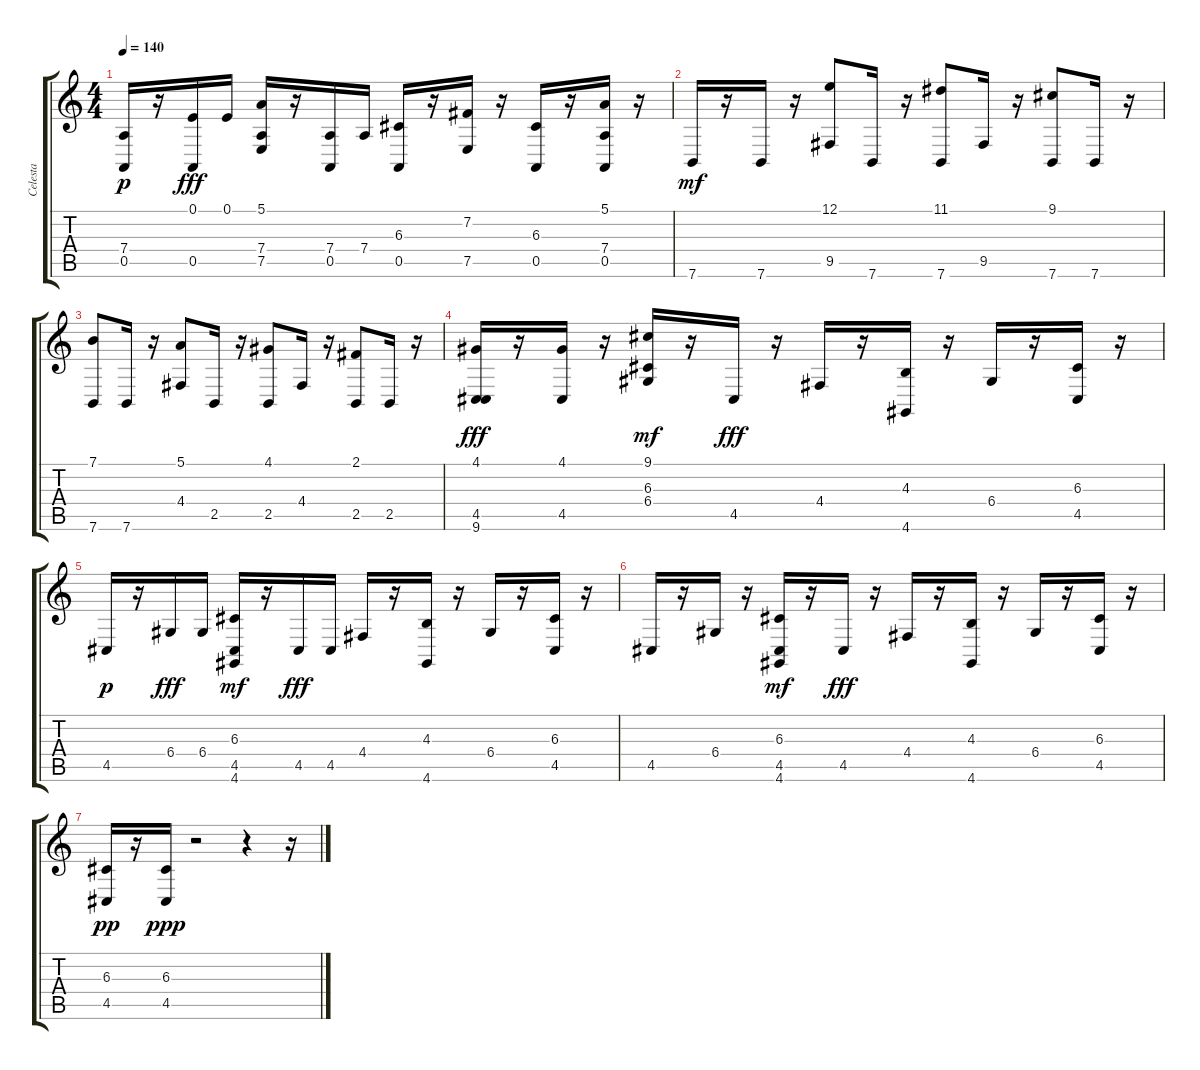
\track ("Celesta" "Celesta") {instrument celesta}
\staff {score tabs}
\tuning (E4 B3 G3 D3 A2 E2) {hide}
\ts (4 4)
\tempo 140
\clef g2
\ks c
(7.4 0.5).16{dy p} r.16 (0.1 0.5).16{dy fff} 0.1.16 (5.1 7.4 7.5).16 r.16 (7.4 0.5).16 7.4.16 (6.3 0.5).16 r.16 (7.2 7.5).16 r.16 (6.3 0.5).16 r.16 (5.1 7.4 0.5).16 r.16 |
7.6.16{dy mf volume 16} r.16 7.6.16{volume 16} r.16 (12.1 9.5).8{volume 16} 7.6.16{volume 16} r.16 (11.1 7.6).8 9.5.16 r.16 (9.1 7.6).8 7.6.16 r.16 |
(7.1 7.6).8 7.6.16 r.16 (5.1 4.4).8 2.5.16 r.16 (4.1 2.5).8 4.4.16 r.16 (2.1 2.5).8 2.5.16 r.16 |
(4.1 4.5 9.6).16{dy fff} r.16 (4.1 4.5).16 r.16 (9.1 6.3 6.4).16{dy mf} r.16 4.5.16{dy fff} r.16 4.4.16 r.16 (4.3 4.6).16 r.16 6.4.16 r.16 (6.3 4.5).16 r.16 |
4.5.16{dy p} r.16 6.4.16{dy fff} 6.4.16 (6.3 4.5 4.6).16{dy mf} r.16 4.5.16{dy fff} 4.5.16 4.4.16 r.16 (4.3 4.6).16 r.16 6.4.16 r.16 (6.3 4.5).16 r.16 |
4.5.16 r.16 6.4.16 r.16 (6.3 4.5 4.6).16{dy mf} r.16 4.5.16{dy fff} r.16 4.4.16 r.16 (4.3 4.6).16 r.16 6.4.16 r.16 (6.3 4.5).16 r.16 |
(6.3 4.5).16{dy pp} r.16 (6.3 4.5).16{dy ppp} r.2 r.4 r.16
